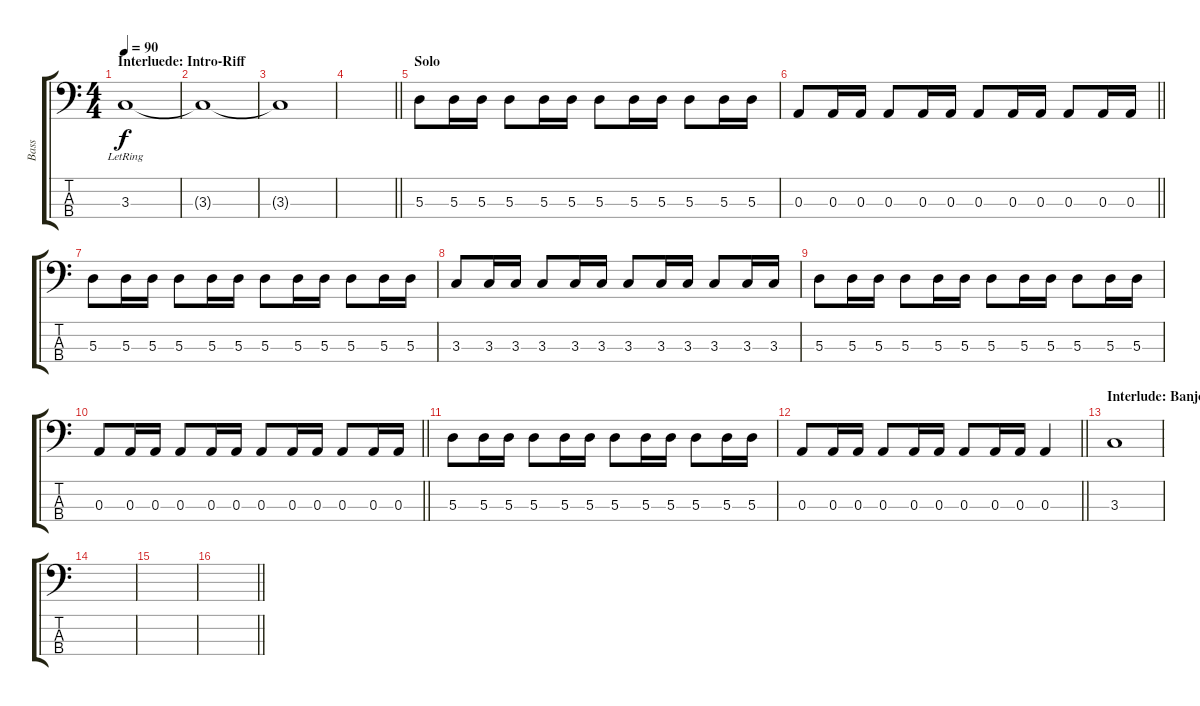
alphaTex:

\track ("Bass" "Bass") {instrument acousticbass}
\staff {score tabs}
\tuning (G2 D2 A1 E1) {hide}
\ts (4 4)
\section ("" "Interluede: Intro-Riff")
\tempo 90
\clef f4
\ks c
3.3{lr}.1{dy f volume 9} |
3.3{t}.1 |
3.3{t}.1 |
\barLineRight lightlight
|
\section ("" "Solo")
5.3.8{volume 7} 5.3.16 5.3.16 5.3.8 5.3.16 5.3.16 5.3.8 5.3.16 5.3.16 5.3.8 5.3.16 5.3.16 |
\barLineRight lightlight
0.3.8 0.3.16 0.3.16 0.3.8 0.3.16 0.3.16 0.3.8 0.3.16 0.3.16 0.3.8 0.3.16 0.3.16 |
5.3.8 5.3.16 5.3.16 5.3.8 5.3.16 5.3.16 5.3.8 5.3.16 5.3.16 5.3.8 5.3.16 5.3.16 |
3.3.8 3.3.16 3.3.16 3.3.8 3.3.16 3.3.16 3.3.8 3.3.16 3.3.16 3.3.8 3.3.16 3.3.16 |
5.3.8 5.3.16 5.3.16 5.3.8 5.3.16 5.3.16 5.3.8 5.3.16 5.3.16 5.3.8 5.3.16 5.3.16 |
\barLineRight lightlight
0.3.8 0.3.16 0.3.16 0.3.8 0.3.16 0.3.16 0.3.8 0.3.16 0.3.16 0.3.8 0.3.16 0.3.16 |
5.3.8 5.3.16 5.3.16 5.3.8 5.3.16 5.3.16 5.3.8 5.3.16 5.3.16 5.3.8 5.3.16 5.3.16 |
\barLineRight lightlight
0.3.8 0.3.16 0.3.16 0.3.8 0.3.16 0.3.16 0.3.8 0.3.16 0.3.16 0.3.4 |
\section ("" "Interlude: Banjo Intro-Riff")
3.3.1{volume 9} |
|
|
\barLineRight lightlight
